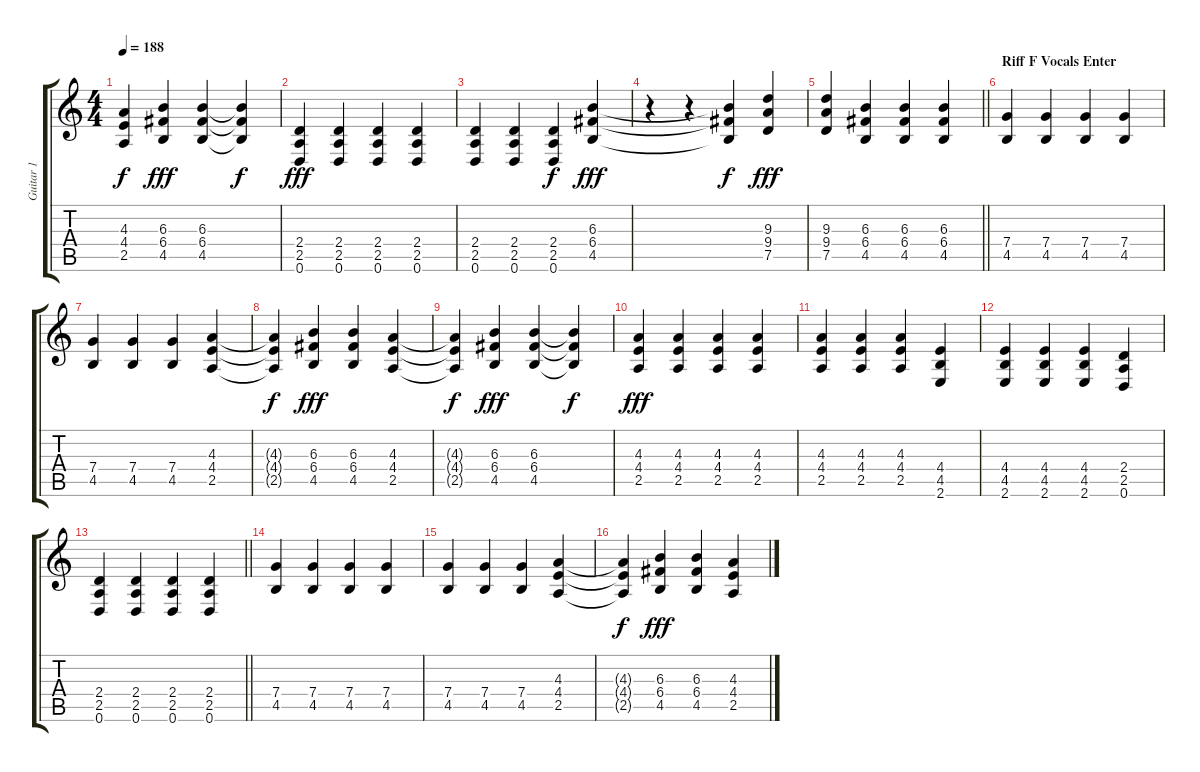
\track ("Guitar 1" "Guitar 1") {instrument overdrivenguitar}
\staff {score tabs}
\tuning (D4 A3 F3 C3 G2 D2) {hide}
\ts (4 4)
\tempo 188
\clef g2
\ks c
(4.3{t} 4.4{t} 2.5{t}).4{dy f} (6.3 6.4 4.5).4{dy fff} (6.3 6.4 4.5).4 (6.3{t} 6.4{t} 4.5{t}).4{dy f} |
(2.4 2.5 0.6).4{dy fff} (2.4 2.5 0.6).4 (2.4 2.5 0.6).4 (2.4 2.5 0.6).4 |
(2.4 2.5 0.6).4 (2.4 2.5 0.6).4 (2.4 2.5 0.6).4{dy f} (6.3 6.4 4.5).4{dy fff} |
r.4 r.4 (6.3{t} 6.4{t} 4.5{t}).4{dy f} (9.3 9.4 7.5).4{dy fff} |
\barLineRight lightlight
(9.3 9.4 7.5).4 (6.3 6.4 4.5).4 (6.3 6.4 4.5).4 (6.3 6.4 4.5).4 |
\section ("" "Riff F Vocals Enter")
(7.4 4.5).4{volume 14 instrument distortionguitar} (7.4 4.5).4 (7.4 4.5).4 (7.4 4.5).4 |
(7.4 4.5).4 (7.4 4.5).4 (7.4 4.5).4 (4.3 4.4 2.5).4 |
(4.3{t} 4.4{t} 2.5{t}).4{dy f} (6.3 6.4 4.5).4{dy fff} (6.3 6.4 4.5).4 (4.3 4.4 2.5).4 |
(4.3{t} 4.4{t} 2.5{t}).4{dy f} (6.3 6.4 4.5).4{dy fff} (6.3 6.4 4.5).4 (6.3{t} 6.4{t} 4.5{t}).4{dy f} |
(4.3 4.4 2.5).4{dy fff} (4.3 4.4 2.5).4 (4.3 4.4 2.5).4 (4.3 4.4 2.5).4 |
(4.3 4.4 2.5).4 (4.3 4.4 2.5).4 (4.3 4.4 2.5).4 (4.4 4.5 2.6).4 |
(4.4 4.5 2.6).4 (4.4 4.5 2.6).4 (4.4 4.5 2.6).4 (2.4 2.5 0.6).4 |
\barLineRight lightlight
(2.4 2.5 0.6).4 (2.4 2.5 0.6).4 (2.4 2.5 0.6).4 (2.4 2.5 0.6).4 |
(7.4 4.5).4 (7.4 4.5).4 (7.4 4.5).4 (7.4 4.5).4 |
(7.4 4.5).4 (7.4 4.5).4 (7.4 4.5).4 (4.3 4.4 2.5).4 |
(4.3{t} 4.4{t} 2.5{t}).4{dy f} (6.3 6.4 4.5).4{dy fff} (6.3 6.4 4.5).4 (4.3 4.4 2.5).4
